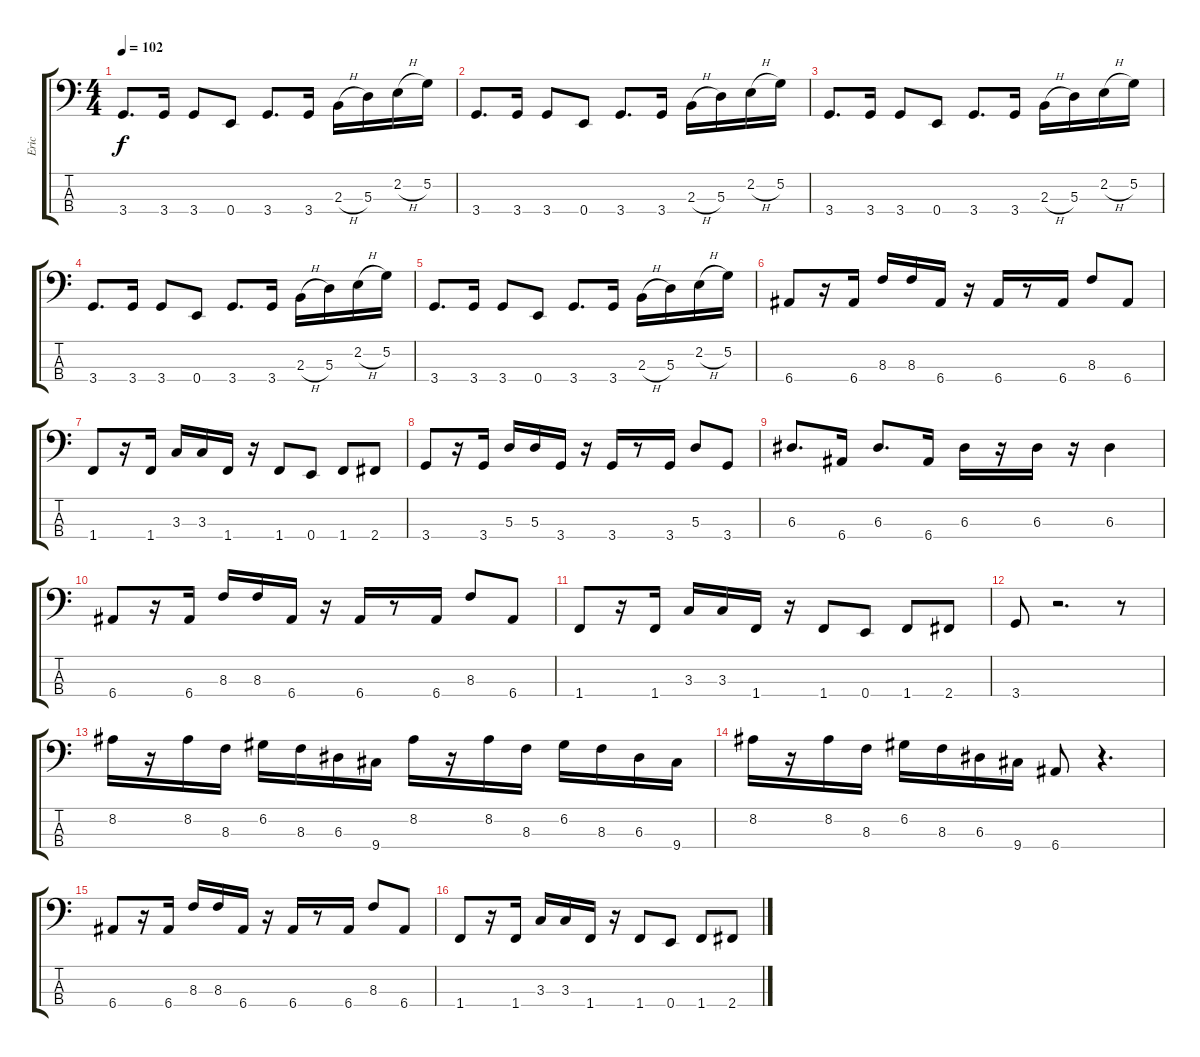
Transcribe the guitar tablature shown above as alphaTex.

\track ("Eric" "Eric") {instrument electricbassfinger}
\staff {score tabs}
\tuning (G2 D2 A1 E1) {hide}
\ts (4 4)
\tempo 102
\clef f4
\ks c
3.4.8{d dy f} 3.4.16 3.4.8 0.4.8 3.4.8{d} 3.4.16 2.3{h}.16 5.3.16 2.2{h}.16 5.2.16 |
3.4.8{d} 3.4.16 3.4.8 0.4.8 3.4.8{d} 3.4.16 2.3{h}.16 5.3.16 2.2{h}.16 5.2.16 |
3.4.8{d} 3.4.16 3.4.8 0.4.8 3.4.8{d} 3.4.16 2.3{h}.16 5.3.16 2.2{h}.16 5.2.16 |
3.4.8{d} 3.4.16 3.4.8 0.4.8 3.4.8{d} 3.4.16 2.3{h}.16 5.3.16 2.2{h}.16 5.2.16 |
3.4.8{d} 3.4.16 3.4.8 0.4.8 3.4.8{d} 3.4.16 2.3{h}.16 5.3.16 2.2{h}.16 5.2.16 |
6.4.8 r.16 6.4.16 8.3.16 8.3.16 6.4.16 r.16 6.4.16 r.8 6.4.16 8.3.8 6.4.8 |
1.4.8 r.16 1.4.16 3.3.16 3.3.16 1.4.16 r.16 1.4.8 0.4.8 1.4.8 2.4.8 |
3.4.8 r.16 3.4.16 5.3.16 5.3.16 3.4.16 r.16 3.4.16 r.8 3.4.16 5.3.8 3.4.8 |
6.3.8{d} 6.4.16 6.3.8{d} 6.4.16 6.3.16 r.16 6.3.16 r.16 6.3.4 |
6.4.8 r.16 6.4.16 8.3.16 8.3.16 6.4.16 r.16 6.4.16 r.8 6.4.16 8.3.8 6.4.8 |
1.4.8 r.16 1.4.16 3.3.16 3.3.16 1.4.16 r.16 1.4.8 0.4.8 1.4.8 2.4.8 |
3.4.8 r.2{d} r.8 |
8.2.16 r.16 8.2.16 8.3.16 6.2.16 8.3.16 6.3.16 9.4.16 8.2.16 r.16 8.2.16 8.3.16 6.2.16 8.3.16 6.3.16 9.4.16 |
8.2.16 r.16 8.2.16 8.3.16 6.2.16 8.3.16 6.3.16 9.4.16 6.4.8 r.4{d} |
6.4.8 r.16 6.4.16 8.3.16 8.3.16 6.4.16 r.16 6.4.16 r.8 6.4.16 8.3.8 6.4.8 |
1.4.8 r.16 1.4.16 3.3.16 3.3.16 1.4.16 r.16 1.4.8 0.4.8 1.4.8 2.4.8
